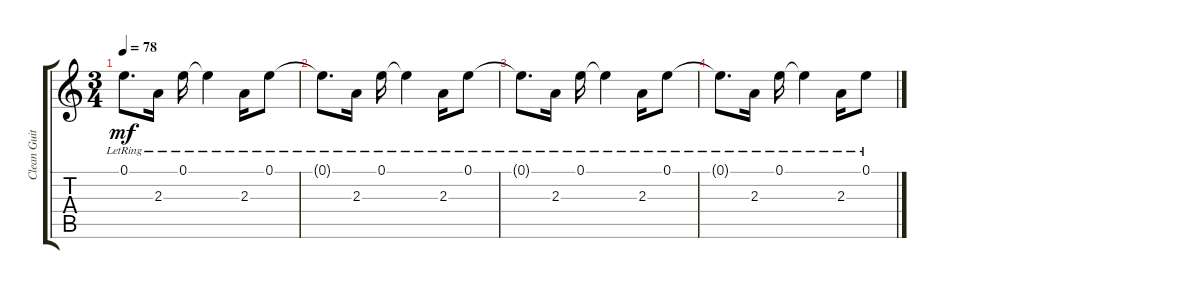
\track ("Clean Guitar 3" "Clean Guit") {instrument electricguitarjazz}
\staff {score tabs}
\tuning (E4 B3 G3 D3 A2 D2) {hide}
\ts (3 4)
\tempo 78
\clef g2
\ks c
0.1{lr t}.8{d dy mf} 2.3{lr}.16 0.1{lr}.16 0.1{lr t}.4 2.3{lr}.16 0.1{lr}.8 |
0.1{lr t}.8{d} 2.3{lr}.16 0.1{lr}.16 0.1{lr t}.4 2.3{lr}.16 0.1{lr}.8 |
0.1{lr t}.8{d} 2.3{lr}.16 0.1{lr}.16 0.1{lr t}.4 2.3{lr}.16 0.1{lr}.8 |
0.1{lr t}.8{d} 2.3{lr}.16 0.1{lr}.16 0.1{lr t}.4 2.3{lr}.16 0.1{lr}.8
